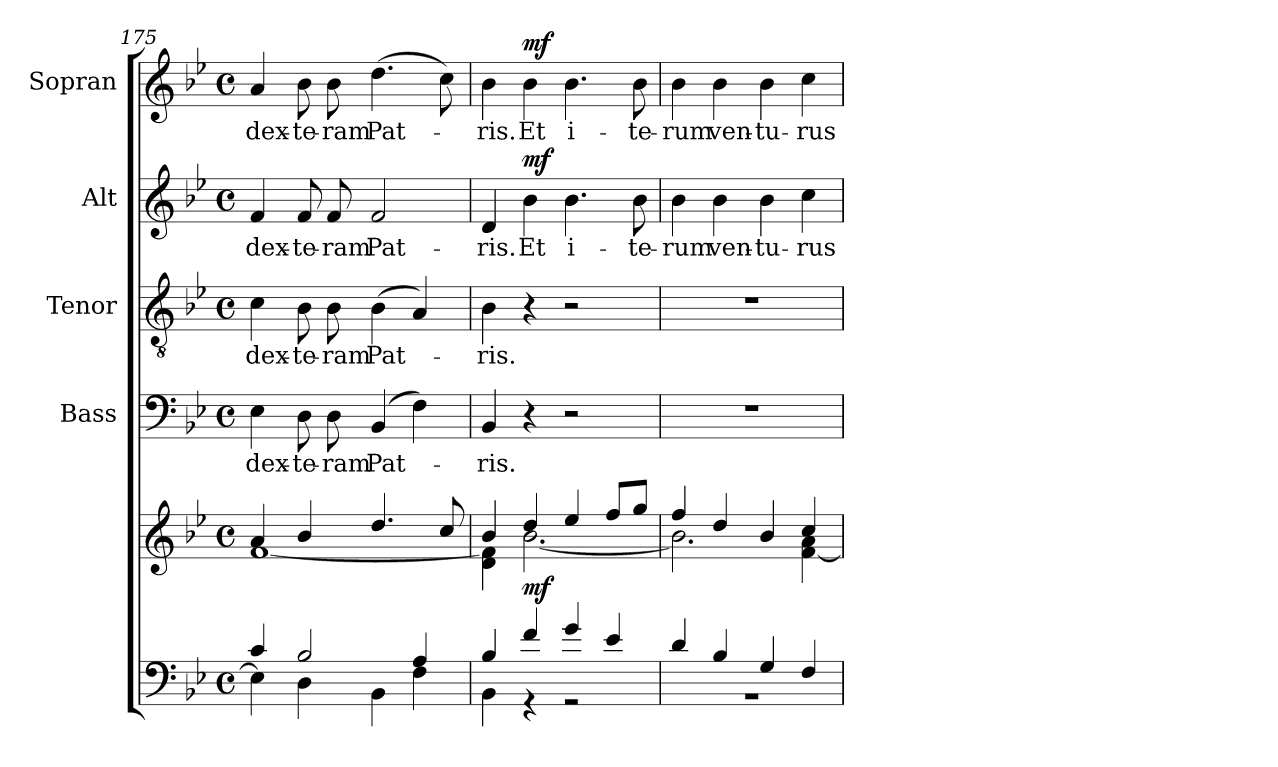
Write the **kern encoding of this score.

**kern	**kern	**dynam	**kern	**text	**kern	**text	**kern	**text	**dynam	**kern	**text	**dynam
*part5	*part5	*part5	*part4	*part4	*part3	*part3	*part2	*part2	*part2	*part1	*part1	*part1
*staff6	*staff5	*staff5/6	*staff4	*staff4	*staff3	*staff3	*staff2	*staff2	*staff2	*staff1	*staff1	*staff1
*	*	*	*I"Bass	*	*I"Tenor	*	*I"Alt	*	*	*I"Sopran	*	*
*	*	*	*I'B.	*	*I'T.	*	*I'A.	*	*	*I'S.	*	*
*clefF4	*clefG2	*	*clefF4	*	*clefGv2	*	*clefG2	*	*	*clefG2	*	*
*k[b-e-]	*k[b-e-]	*	*k[b-e-]	*	*k[b-e-]	*	*k[b-e-]	*	*	*k[b-e-]	*	*
*B-:	*B-:	*	*B-:	*	*B-:	*	*B-:	*	*	*B-:	*	*
*M4/4	*M4/4	*	*M4/4	*	*M4/4	*	*M4/4	*	*	*M4/4	*	*
*met(c)	*met(c)	*	*met(c)	*	*met(c)	*	*met(c)	*	*	*met(c)	*	*
=175	=175	=175	=175	=175	=175	=175	=175	=175	=175	=175	=175	=175
*^	*^	*	*	*	*	*	*	*	*	*	*	*
!	!	!	!	!	!	!LO:LY:b	!	!LO:LY:b	!	!LO:LY:b	!	!	!LO:LY:b	!
4c/	4E-\]	4a/	[<1f	.	4E-\	dex-	4c\	dex-	4f/	dex-	.	4a/	dex-	.
!	!	!	!	!	!	!LO:LY:b	!	!LO:LY:b	!	!LO:LY:b	!	!	!LO:LY:b	!
2B-/	4D\	4b-/	.	.	8D\	-te-	8B-\	-te-	8f/	-te-	.	8b-\	-te-	.
!	!	!	!	!	!	!LO:LY:b	!	!LO:LY:b	!	!LO:LY:b	!	!	!LO:LY:b	!
.	.	.	.	.	8D\	-ram	8B-\	-ram	8f/	-ram	.	8b-\	-ram	.
!	!	!	!	!	!	!LO:LY:b	!	!LO:LY:b	!	!LO:LY:b	!	!	!LO:LY:b	!
.	4BB-\	4.dd/	.	.	(4BB-/	Pat-	(>4B-\	Pat-	2f/	Pat-	.	(>4.dd\	Pat-	.
4A/	4F\	.	.	.	4F\)	.	4A/)	.	.	.	.	.	.	.
.	.	8cc/	.	.	.	.	.	.	.	.	.	8cc\)	.	.
!!LO:LB:g=z
=176	=176	=176	=176	=176	=176	=176	=176	=176	=176	=176	=176	=176	=176	=176
!	!	!	!	!	!	!LO:LY:b	!	!LO:LY:b	!	!LO:LY:b	!	!	!LO:LY:b	!
4B-/	4BB-\	4b-/	4d\ 4f\]	.	4BB-/	-ris.	4B-\	-ris.	4d/	-ris.	.	4b-\	-ris.	.
!	!	!	!	!LO:DY:b	!	!	!	!	!	!LO:LY:b	!LO:DY:a	!	!LO:LY:b	!LO:DY:a
4f/	4r	4dd/	[<2.b-\	mf	4r	.	4r	.	4b-\	Et	mf	4b-\	Et	mf
!	!	!	!	!	!	!	!	!	!	!LO:LY:b	!	!	!LO:LY:b	!
4g/	2r	4ee-/	.	.	2r	.	2r	.	4.b-\	i-	.	4.b-\	i-	.
4e-/	.	8ff/L	.	.	.	.	.	.	.	.	.	.	.	.
!	!	!	!	!	!	!	!	!	!	!LO:LY:b	!	!	!LO:LY:b	!
.	.	8gg/J	.	.	.	.	.	.	8b-\	-te-	.	8b-\	-te-	.
=177	=177	=177	=177	=177	=177	=177	=177	=177	=177	=177	=177	=177	=177	=177
!	!	!	!	!	!	!	!	!	!	!LO:LY:b	!	!	!LO:LY:b	!
4d/	1rBB	4ff/	2.b-\]	.	1r	.	1r	.	4b-\	-rum	.	4b-\	-rum	.
!	!	!	!	!	!	!	!	!	!	!LO:LY:b	!	!	!LO:LY:b	!
4B-/	.	4dd/	.	.	.	.	.	.	4b-\	ven-	.	4b-\	ven-	.
!	!	!	!	!	!	!	!	!	!	!LO:LY:b	!	!	!LO:LY:b	!
4G/	.	4b-/	.	.	.	.	.	.	4b-\	-tu-	.	4b-\	-tu-	.
!	!	!	!	!	!	!	!	!	!	!LO:LY:b	!	!	!LO:LY:b	!
4F/	.	4cc/	[<4f\ 4a\	.	.	.	.	.	4cc\	-rus	.	4cc\	-rus	.
*v	*v	*	*	*	*	*	*	*	*	*	*	*	*	*
*	*v	*v	*	*	*	*	*	*	*	*	*	*	*
=	=	=	=	=	=	=	=	=	=	=	=	=
*-	*-	*-	*-	*-	*-	*-	*-	*-	*-	*-	*-	*-
